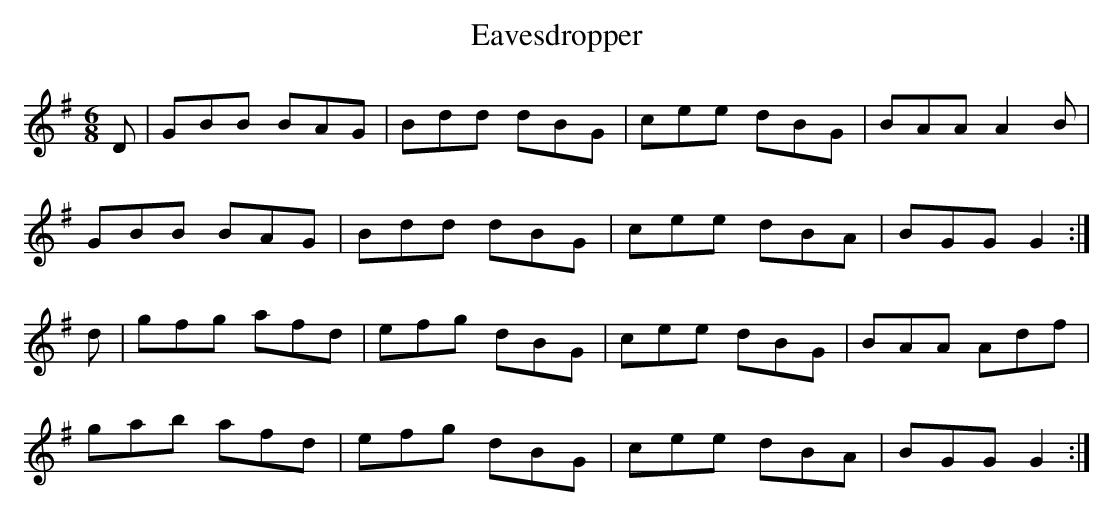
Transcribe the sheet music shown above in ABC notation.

X:1
T: Eavesdropper
M: 6/8
L: 1/8
K: G
D|GBB BAG|Bdd dBG|cee dBG|BAA A2B|
GBB BAG|Bdd dBG|cee dBA|BGG G2 :|
d|gfg afd|efg dBG|cee dBG|BAA Adf|
gab afd|efg dBG|cee dBA|BGG G2 :|
